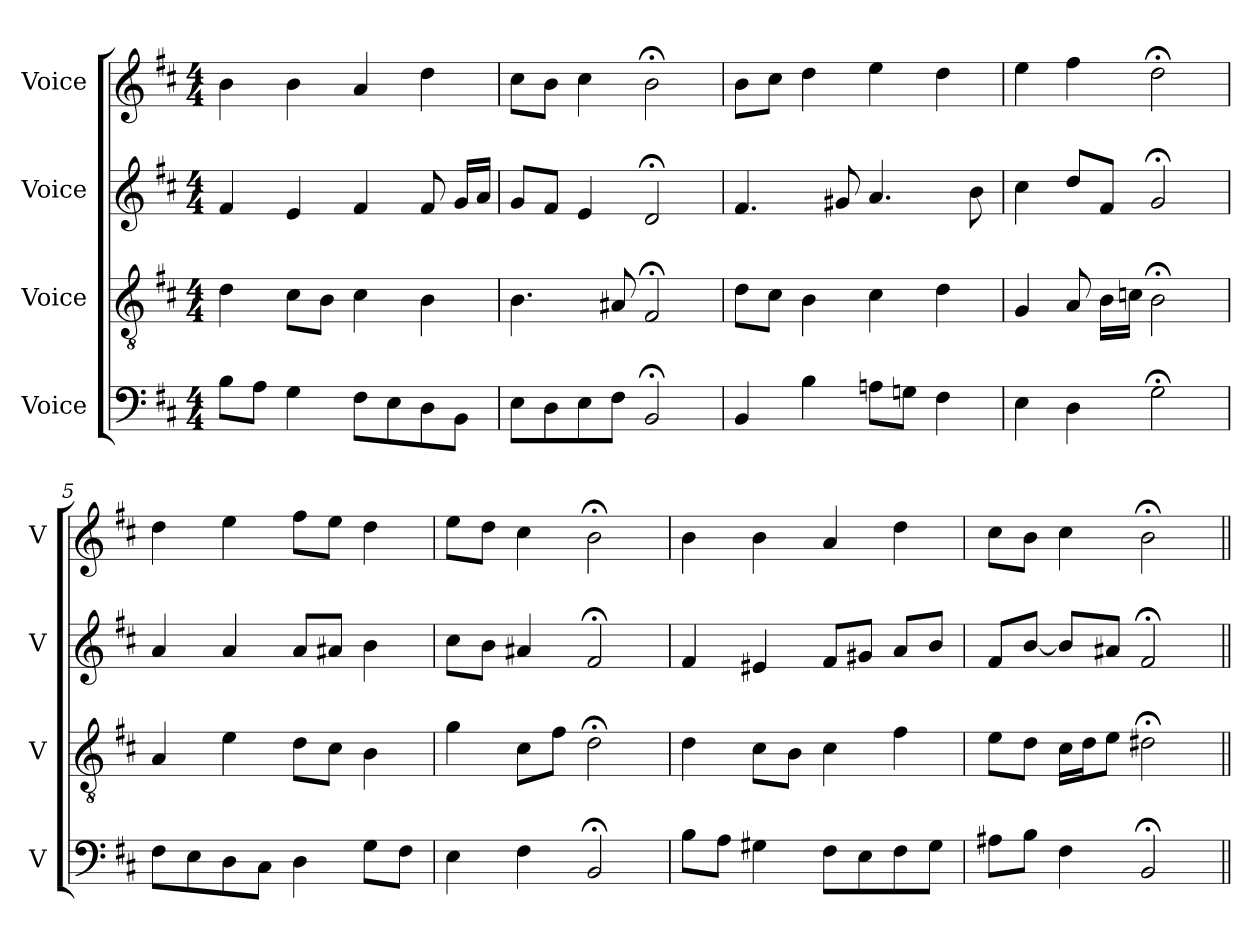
**kern	**kern	**kern	**kern
*part4	*part3	*part2	*part1
*staff4	*staff3	*staff2	*staff1
*I"Voice	*I"Voice	*I"Voice	*I"Voice
*I'V	*I'V	*I'V	*I'V
*clefF4	*clefGv2	*clefG2	*clefG2
*k[f#c#]	*k[f#c#]	*k[f#c#]	*k[f#c#]
*M4/4	*M4/4	*M4/4	*M4/4
*MM100	*MM100	*MM100	*MM100
=1	=1	=1	=1
8B\L	4d\	4f#/	4b\
8A\J	.	.	.
4G\	8c#\L	4e/	4b\
.	8B\J	.	.
8F#\L	4c#\	4f#/	4a/
8E\	.	.	.
8D\	4B\	8f#/	4dd\
8BB\J	.	16g/LL	.
.	.	16a/JJ	.
=2	=2	=2	=2
8E\L	4.B\	8g/L	8cc#\L
8D\	.	8f#/J	8b\J
8E\	.	4e/	4cc#\
8F#\J	8A#X/	.	.
2BB;/	2F#;/	2d;/	2b;\
=3	=3	=3	=3
4BB/	8d\L	4.f#/	8b\L
.	8c#\J	.	8cc#\J
4B\	4B\	.	4dd\
.	.	8g#X/	.
8An\L	4c#\	4.a/	4ee\
8Gn\J	.	.	.
4F#\	4d\	.	4dd\
.	.	8b\	.
=4	=4	=4	=4
4E\	4G/	4cc#\	4ee\
4D\	8A/	8dd/L	4ff#\
.	16B\LL	8f#/J	.
.	16cn\JJ	.	.
2G;\	2B;\	2g;/	2dd;\
=5	=5	=5	=5
8F#\L	4A/	4a/	4dd\
8E\	.	.	.
8D\	4e\	4a/	4ee\
8C#\J	.	.	.
4D\	8d\L	8a/L	8ff#\L
.	8c#\J	8a#X/J	8ee\J
8G\L	4B\	4b\	4dd\
8F#\J	.	.	.
!!LO:LB:g=z
=6	=6	=6	=6
4E\	4g\	8cc#\L	8ee\L
.	.	8b\J	8dd\J
4F#\	8c#\L	4a#X/	4cc#\
.	8f#\J	.	.
2BB;/	2d;\	2f#;/	2b;\
=7	=7	=7	=7
8B\L	4d\	4f#/	4b\
8A\J	.	.	.
4G#X\	8c#\L	4e#X/	4b\
.	8B\J	.	.
8F#\L	4c#\	8f#/L	4a/
8E\	.	8g#X/J	.
8F#\	4f#\	8a/L	4dd\
8G#\J	.	8b/J	.
=8	=8	=8	=8
8A#X\L	8e\L	8f#/L	8cc#\L
8B\J	8d\J	[8b/J	8b\J
4F#\	16c#\LL	8b/L]	4cc#\
.	16d\J	.	.
.	8e\J	8a#X/J	.
2BB;/	2d#X;\	2f#;/	2b;\
=||	=||	=||	=||
*-	*-	*-	*-
